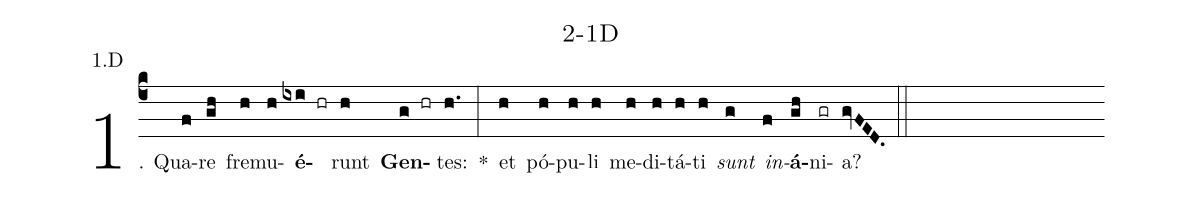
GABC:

name: 2-1D;
annotation: 1.D;
%%
(c4)1. Qua(f)re(gh) fre(h)mu(h)<b>é</b>(ixi hr)runt(h) <b>Gen</b>(g hr)tes:(h.) *(:) et(h) pó(h)pu(h)li(h) me(h)di(h)tá(h)ti(h) <i>sunt</i>(g) <i>in</i>(f)<b>á</b>(gh)ni(gr)a?(gvFED.) (::)
